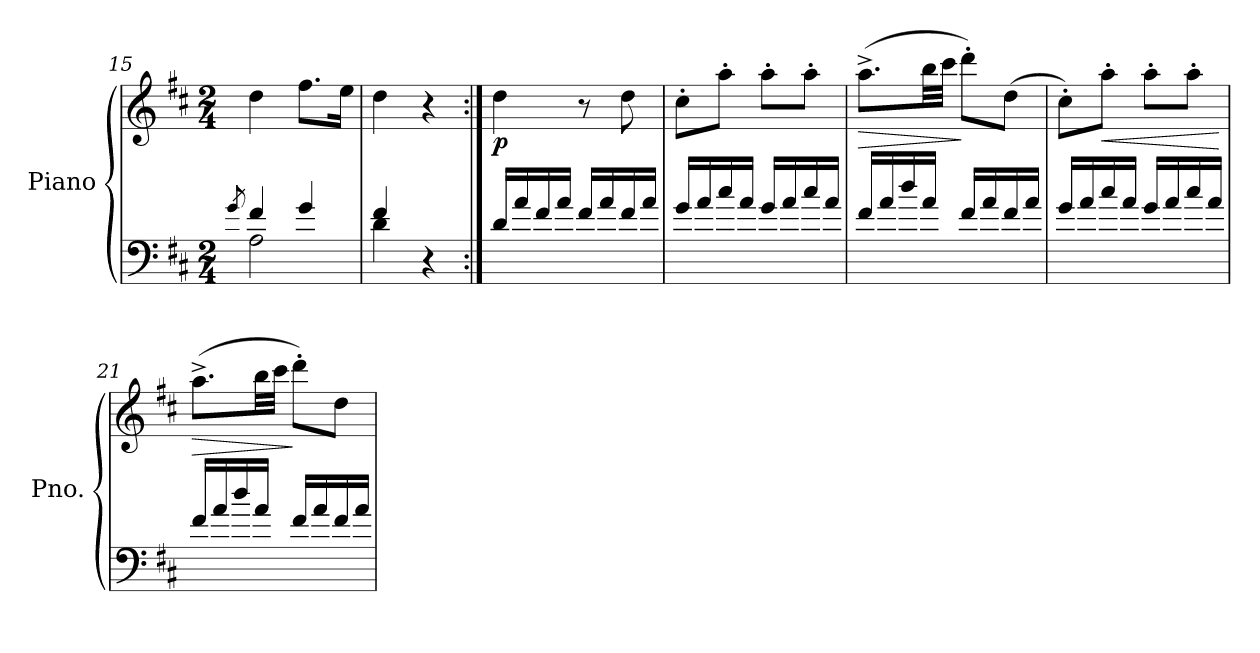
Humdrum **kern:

**kern	**kern	**dynam
*part1	*part1	*part1
*staff2	*staff1	*staff1/2
*I"Piano	*	*
*I'Pno.	*	*
*clefF4	*clefG2	*
*k[f#c#]	*k[f#c#]	*
*M2/4	*M2/4	*
=15	=15	=15
8qg/	.	.
*^	*	*
4f#/	2A\	4dd\	.
4g/	.	8.ff#\L	.
.	.	16ee\Jk	.
=16	=16	=16	=16
4f#/	4d\	4dd\	.
4r	4ryy	4r	.
=17:|!	=17:|!	=17:|!	=17:|!
!	!	!	!LO:DY:b
*v	*v	*	*
16d/LL	4dd\	p
16a/	.	.
16f#/	.	.
16a/JJ	.	.
16f#/LL	8r	.
16a/	.	.
16f#/	8dd\	.
16a/JJ	.	.
=18	=18	=18
16g/LL	8cc#'\L	.
16a/	.	.
16cc#/	8aa'\J	.
16a/JJ	.	.
16g/LL	8aa'\L	.
16a/	.	.
16cc#/	8aa'\J	.
16a/JJ	.	.
!!LO:LB:g=z
=19	=19	=19
!	!	!LO:HP:b
16f#/LL	(>8.aa^\L	>
16a/	.	.
16dd/	.	.
16a/JJ	32bb\LL	.
.	32ccc#\JJJ	.
16f#/LL	8ddd'\L)	]
16a/	.	.
16f#/	(>8dd\J	.
16a/JJ	.	.
=20	=20	=20
16g/LL	8cc#'\L)	.
16a/	.	.
!	!	!LO:HP:b
16cc#/	8aa'\J	<
16a/JJ	.	.
16g/LL	8aa'\L	.
16a/	.	.
16cc#/	8aa'\J	.
16a/JJ	.	.
.	.	[
=21	=21	=21
!	!	!LO:HP:b
16f#/LL	(>8.aa^\L	>
16a/	.	.
16dd/	.	.
16a/JJ	32bb\LL	.
.	32ccc#\JJJ	.
16f#/LL	8ddd'\L)	]
16a/	.	.
16f#/	8dd\J	.
16a/JJ	.	.
=	=	=
*-	*-	*-
